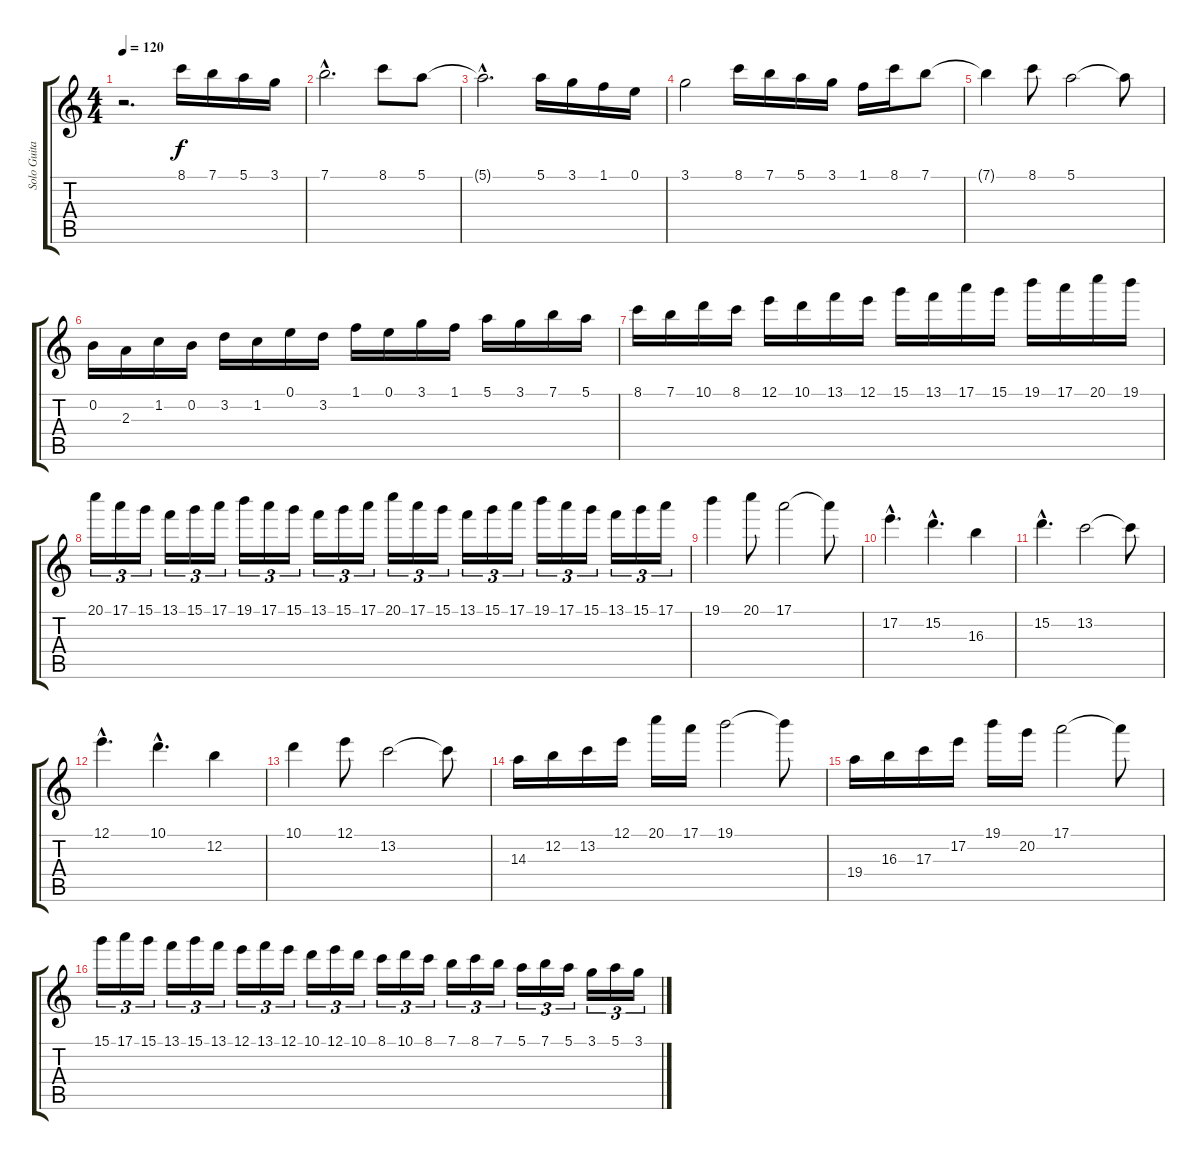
\track ("Solo Guitar" "Solo Guita") {instrument distortionguitar}
\staff {score tabs}
\tuning (E4 B3 G3 D3 A2 E2) {hide}
\ts (4 4)
\tempo 120
\clef g2
\ks c
r.2{d dy f} 8.1.16 7.1.16 5.1.16 3.1.16 |
7.1{hac}.2{d} 8.1.8 5.1.8 |
5.1{hac t}.2{d} 5.1.16 3.1.16 1.1.16 0.1.16 |
3.1.2 8.1.16 7.1.16 5.1.16 3.1.16 1.1.16 8.1.16 7.1.8 |
7.1{t}.4 8.1.8 5.1.2 5.1{t}.8 |
0.2.16 2.3.16 1.2.16 0.2.16 3.2.16 1.2.16 0.1.16 3.2.16 1.1.16 0.1.16 3.1.16 1.1.16 5.1.16 3.1.16 7.1.16 5.1.16 |
8.1.16 7.1.16 10.1.16 8.1.16 12.1.16 10.1.16 13.1.16 12.1.16 15.1.16 13.1.16 17.1.16 15.1.16 19.1.16 17.1.16 20.1.16 19.1.16 |
20.1.16{tu (3 2)} 17.1.16{tu (3 2)} 15.1.16{tu (3 2)} 13.1.16{tu (3 2)} 15.1.16{tu (3 2)} 17.1.16{tu (3 2)} 19.1.16{tu (3 2)} 17.1.16{tu (3 2)} 15.1.16{tu (3 2)} 13.1.16{tu (3 2)} 15.1.16{tu (3 2)} 17.1.16{tu (3 2)} 20.1.16{tu (3 2)} 17.1.16{tu (3 2)} 15.1.16{tu (3 2)} 13.1.16{tu (3 2)} 15.1.16{tu (3 2)} 17.1.16{tu (3 2)} 19.1.16{tu (3 2)} 17.1.16{tu (3 2)} 15.1.16{tu (3 2)} 13.1.16{tu (3 2)} 15.1.16{tu (3 2)} 17.1.16{tu (3 2)} |
19.1.4 20.1.8 17.1.2 17.1{t}.8 |
17.2{hac}.4{d} 15.2{hac}.4{d} 16.3.4 |
15.2{hac}.4{d} 13.2.2 13.2{t}.8 |
12.1{hac}.4{d} 10.1{hac}.4{d} 12.2.4 |
10.1.4 12.1.8 13.2.2 13.2{t}.8 |
14.3.16 12.2.16 13.2.16 12.1.16 20.1.16 17.1.16 19.1.2 19.1{t}.8 |
19.4.16 16.3.16 17.3.16 17.2.16 19.1.16 20.2.16 17.1.2 17.1{t}.8 |
15.1.16{tu (3 2)} 17.1.16{tu (3 2)} 15.1.16{tu (3 2)} 13.1.16{tu (3 2)} 15.1.16{tu (3 2)} 13.1.16{tu (3 2)} 12.1.16{tu (3 2)} 13.1.16{tu (3 2)} 12.1.16{tu (3 2)} 10.1.16{tu (3 2)} 12.1.16{tu (3 2)} 10.1.16{tu (3 2)} 8.1.16{tu (3 2)} 10.1.16{tu (3 2)} 8.1.16{tu (3 2)} 7.1.16{tu (3 2)} 8.1.16{tu (3 2)} 7.1.16{tu (3 2)} 5.1.16{tu (3 2)} 7.1.16{tu (3 2)} 5.1.16{tu (3 2)} 3.1.16{tu (3 2)} 5.1.16{tu (3 2)} 3.1.16{tu (3 2)}
